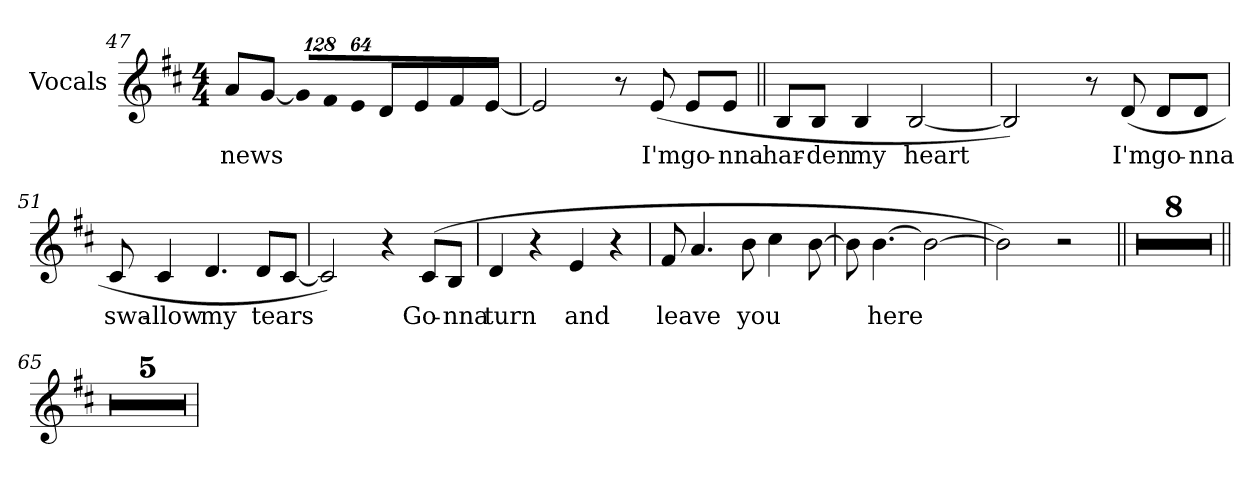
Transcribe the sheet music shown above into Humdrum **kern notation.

**kern	**text
*part1	*part1
*staff1	*staff1
*I"Vocals	*
*I'Vocals	*
*clefG2	*
*k[f#c#]	*
*b:	*
*M4/4	*
=47	=47
!	!LO:LY:b:color=#000000
8ai/L	news
[8gi/J	.
*Xbrackettup	*
!LO:N:vis=8	!
1024%85gi/L]	.
!LO:N:vis=8	!
1024%85f#i/	.
!LO:N:vis=8	!
512%43ei/J	.
8di/L	.
8ei/	.
8f#i/	.
[8ei/J	.
=48	=48
2ei/]	.
8r	.
!	!LO:LY:b:color=#000000
(8ei/	I'm
!	!LO:LY:b:color=#000000
8ei/L	go-
!	!LO:LY:b:color=#000000
8ei/J	-nna
=49||	=49||
!	!LO:LY:b:color=#000000
8Bi/L	har-
!	!LO:LY:b:color=#000000
8Bi/J	-den
!	!LO:LY:b:color=#000000
4Bi/	my
!	!LO:LY:b:color=#000000
[2Bi/	heart
!!LO:LB:g=z
=50	=50
2Bi/])	.
8r	.
!	!LO:LY:b:color=#000000
(8di/	I'm
!	!LO:LY:b:color=#000000
8di/L	go-
!	!LO:LY:b:color=#000000
8di/J	-nna
=51	=51
!	!LO:LY:b:color=#000000
8c#i/	swa-
!	!LO:LY:b:color=#000000
4c#i/	-llow
!	!LO:LY:b:color=#000000
4.di/	my
!	!LO:LY:b:color=#000000
8di/L	tears
[8c#i/J	.
=52	=52
2c#i/])	.
4r	.
!	!LO:LY:b:color=#000000
(8c#i/L	Go-
!	!LO:LY:b:color=#000000
8Bi/J	-nna
=53	=53
!	!LO:LY:b:color=#000000
4di/	turn
4r	.
!	!LO:LY:b:color=#000000
4ei/	and
4r	.
!!LO:LB:g=z
=54	=54
!	!LO:LY:b:color=#000000
8f#i/	leave
4.ai/	.
!	!LO:LY:b:color=#000000
8bi\	you
4cc#i\	.
[8bi\	.
=55	=55
8bi\]	.
!	!LO:LY:b:color=#000000
[4.bi\	here
2bi\_	.
=56	=56
2bi\])	.
2r	.
=57||	=57||
1r	.
=58	=58
1r	.
=59	=59
1r	.
!!LO:LB:g=z
=60	=60
1r	.
=61	=61
1r	.
=62	=62
1r	.
=63	=63
1r	.
=64	=64
1r	.
=65||	=65||
1r	.
=66	=66
1r	.
=67	=67
1r	.
=68	=68
1r	.
!!LO:LB:g=z
=69	=69
1r	.
=	=
*-	*-
